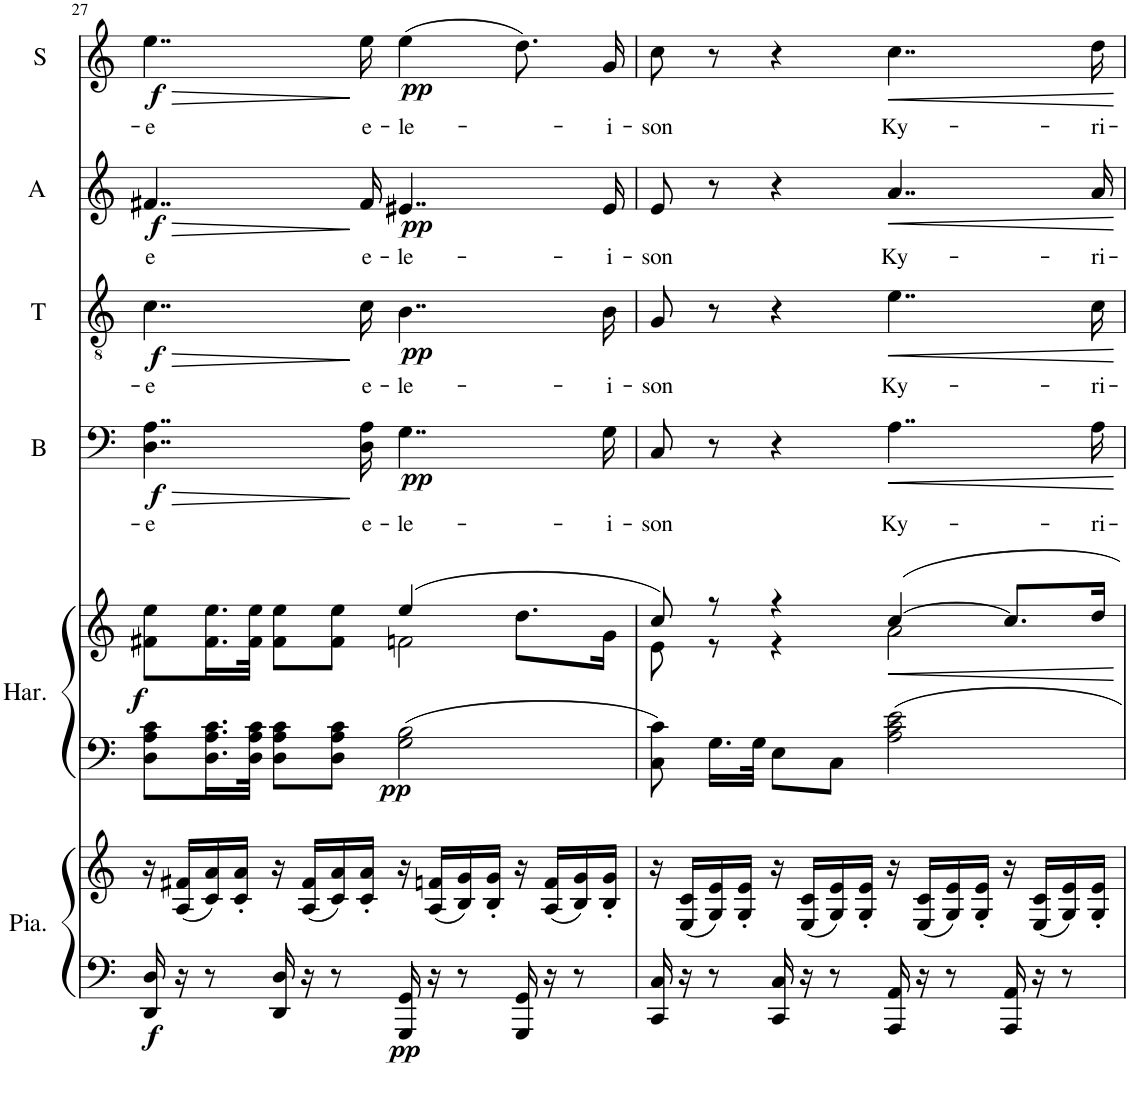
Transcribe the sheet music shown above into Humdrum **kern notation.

**kern	**kern	**dynam	**kern	**kern	**dynam	**kern	**text	**dynam	**kern	**text	**dynam	**kern	**text	**dynam	**kern	**text	**dynam
*part6	*part6	*part6	*part5	*part5	*part5	*part4	*part4	*part4	*part3	*part3	*part3	*part2	*part2	*part2	*part1	*part1	*part1
*staff8	*staff7	*staff7/8	*staff6	*staff5	*staff5/6	*staff4	*staff4	*staff4	*staff3	*staff3	*staff3	*staff2	*staff2	*staff2	*staff1	*staff1	*staff1
*I"Piano	*	*	*I"Harmonium	*	*	*I"B	*	*	*I"T	*	*	*I"A	*	*	*I"S	*	*
*I'Pia.	*	*	*I'Har.	*	*	*I'B	*	*	*I'T	*	*	*I'A	*	*	*I'S	*	*
!!LO:PB:g=z
*clefF4	*clefG2	*	*clefF4	*clefG2	*	*clefF4	*	*	*clefGv2	*	*	*clefG2	*	*	*clefG2	*	*
*k[]	*k[]	*	*k[]	*k[]	*	*k[]	*	*	*k[]	*	*	*k[]	*	*	*k[]	*	*
*M4/4	*M4/4	*	*M4/4	*M4/4	*	*M4/4	*	*	*M4/4	*	*	*M4/4	*	*	*M4/4	*	*
=27	=27	=27	=27	=27	=27	=27	=27	=27	=27	=27	=27	=27	=27	=27	=27	=27	=27
!LO:N:n=1:head=solid	!	!	!	!	!	!	!	!	!	!	!	!	!	!	!	!	!
!LO:N:n=2:head=solid	!	!LO:DY:b=2	!	!	!LO:DY:b	!	!LO:LY:b	!LO:HP:b	!	!LO:LY:b	!LO:HP:b	!	!LO:LY:b	!LO:HP:b	!	!LO:LY:b	!LO:HP:b
*	*	*	*	*^	*	*	*	*	*	*	*	*	*	*	*	*	*
!	!	!	!	!	!	!	!	!	!LO:DY:n=1:b	!	!	!LO:DY:n=1:b	!	!	!LO:DY:n=1:b	!	!	!LO:DY:n=1:b
16DD/ 16D/	16r	f	8D\ 8A\ 8c\L	8f#X\ 8ee\L	2ryy	f	4..D\ 4..A\	-e	> f	4..c\	-e	> f	4..f#X/	e	> f	4..ee\	-e	> f
!	!LO:N:n=1:head=solid	!	!	!	!	!	!	!	!	!	!	!	!	!	!	!	!	!
!	!LO:N:n=2:head=solid	!	!	!	!	!	!	!	!	!	!	!	!	!	!	!	!	!
16r	(16A/ 16f#X/LL	.	.	.	.	.	.	.	.	.	.	.	.	.	.	.	.	.
!	!LO:N:n=1:head=solid	!	!	!	!	!	!	!	!	!	!	!	!	!	!	!	!	!
!	!LO:N:n=2:head=solid	!	!	!	!	!	!	!	!	!	!	!	!	!	!	!	!	!
8r	16c/ 16a/)	.	16.D\ 16.A\ 16.c\L	16.f#\ 16.ee\L	.	.	.	.	.	.	.	.	.	.	.	.	.	.
!	!LO:N:n=1:head=solid	!	!	!	!	!	!	!	!	!	!	!	!	!	!	!	!	!
!	!LO:N:n=2:head=solid	!	!	!	!	!	!	!	!	!	!	!	!	!	!	!	!	!
.	16c/' 16a/'JJ	.	.	.	.	.	.	.	.	.	.	.	.	.	.	.	.	.
.	.	.	32D\ 32A\ 32c\JJk	32f#\ 32ee\JJk	.	.	.	.	.	.	.	.	.	.	.	.	.	.
!LO:N:n=1:head=solid	!	!	!	!	!	!	!	!	!	!	!	!	!	!	!	!	!	!
!LO:N:n=2:head=solid	!	!	!	!	!	!	!	!	!	!	!	!	!	!	!	!	!	!
16DD/ 16D/	16r	.	8D\ 8A\ 8c\L	8f#\ 8ee\L	.	.	.	.	.	.	.	.	.	.	.	.	.	.
!	!LO:N:n=1:head=solid	!	!	!	!	!	!	!	!	!	!	!	!	!	!	!	!	!
!	!LO:N:n=2:head=solid	!	!	!	!	!	!	!	!	!	!	!	!	!	!	!	!	!
16r	(16A/ 16f#/LL	.	.	.	.	.	.	.	.	.	.	.	.	.	.	.	.	.
!	!LO:N:n=1:head=solid	!	!	!	!	!	!	!	!	!	!	!	!	!	!	!	!	!
!	!LO:N:n=2:head=solid	!	!	!	!	!	!	!	!	!	!	!	!	!	!	!	!	!
8r	16c/ 16a/)	.	8D\ 8A\ 8c\J	8f#\ 8ee\J	.	.	.	.	.	.	.	.	.	.	.	.	.	.
!	!LO:N:n=1:head=solid	!	!	!	!	!	!	!	!	!	!	!	!	!	!	!	!	!
!	!LO:N:n=2:head=solid	!	!	!	!	!	!	!LO:LY:b	!	!	!LO:LY:b	!	!	!LO:LY:b	!	!	!LO:LY:b	!
.	16c/' 16a/'JJ	.	.	.	.	.	16D\ 16A\	e-	]	16c\	e-	]	16f#/	e-	]	16ee\	e-	]
!LO:N:n=1:head=solid	!	!	!	!	!	!	!	!	!	!	!	!	!	!	!	!	!	!
!LO:N:n=2:head=solid	!	!LO:DY:b=2	!	!	!	!LO:DY:b=2	!	!LO:LY:b	!LO:DY:n=2:b	!	!LO:LY:b	!LO:DY:n=2:b	!	!LO:LY:b	!LO:DY:n=2:b	!	!LO:LY:b	!LO:DY:n=2:b
16GGG/ 16GG/	16r	pp	2G\ 2B\	(4ee/	2fn\	pp	4..G\	-le-	pp	4..B\	-le-	pp	4..e#X/	-le-	pp	(4ee\	-le-	pp
!	!LO:N:n=1:head=solid	!	!	!	!	!	!	!	!	!	!	!	!	!	!	!	!	!
!	!LO:N:n=2:head=solid	!	!	!	!	!	!	!	!	!	!	!	!	!	!	!	!	!
16r	(16A/ 16fn/LL	.	.	.	.	.	.	.	.	.	.	.	.	.	.	.	.	.
!	!LO:N:n=1:head=solid	!	!	!	!	!	!	!	!	!	!	!	!	!	!	!	!	!
!	!LO:N:n=2:head=solid	!	!	!	!	!	!	!	!	!	!	!	!	!	!	!	!	!
8r	16B/ 16g/)	.	.	.	.	.	.	.	.	.	.	.	.	.	.	.	.	.
!	!LO:N:n=1:head=solid	!	!	!	!	!	!	!	!	!	!	!	!	!	!	!	!	!
!	!LO:N:n=2:head=solid	!	!	!	!	!	!	!	!	!	!	!	!	!	!	!	!	!
.	16B/' 16g/'JJ	.	.	.	.	.	.	.	.	.	.	.	.	.	.	.	.	.
!LO:N:n=1:head=solid	!	!	!	!	!	!	!	!	!	!	!	!	!	!	!	!	!	!
!LO:N:n=2:head=solid	!	!	!	!	!	!	!	!	!	!	!	!	!	!	!	!	!	!
16GGG/ 16GG/	16r	.	.	8.dd\L	.	.	.	.	.	.	.	.	.	.	.	8.dd\L)	.	.
!	!LO:N:n=1:head=solid	!	!	!	!	!	!	!	!	!	!	!	!	!	!	!	!	!
!	!LO:N:n=2:head=solid	!	!	!	!	!	!	!	!	!	!	!	!	!	!	!	!	!
16r	(16A/ 16f/LL	.	.	.	.	.	.	.	.	.	.	.	.	.	.	.	.	.
!	!LO:N:n=1:head=solid	!	!	!	!	!	!	!	!	!	!	!	!	!	!	!	!	!
!	!LO:N:n=2:head=solid	!	!	!	!	!	!	!	!	!	!	!	!	!	!	!	!	!
8r	16B/ 16g/)	.	.	.	.	.	.	.	.	.	.	.	.	.	.	.	.	.
!	!LO:N:n=1:head=solid	!	!	!	!	!	!	!	!	!	!	!	!	!	!	!	!	!
!	!LO:N:n=2:head=solid	!	!	!	!	!	!	!LO:LY:b	!	!	!LO:LY:b	!	!	!LO:LY:b	!	!	!LO:LY:b	!
.	16B/' 16g/'JJ	.	.	16g\Jk	.	.	16G\	-i-	.	16B\	-i-	.	16e#/	-i-	.	16g\Jk	-i-	.
=28	=28	=28	=28	=28	=28	=28	=28	=28	=28	=28	=28	=28	=28	=28	=28	=28	=28	=28
!LO:N:n=1:head=solid	!	!	!	!	!	!	!	!	!	!	!	!	!	!	!	!	!	!
!LO:N:n=2:head=solid	!	!	!	!	!	!	!	!LO:LY:b	!	!	!LO:LY:b	!	!	!LO:LY:b	!	!	!LO:LY:b	!
16CC/ 16C/	16r	.	8C\ 8c\	8cc/)	8e\	.	8C/	-son	.	8G/	-son	.	8e/	-son	.	8cc\	-son	.
!	!LO:N:n=1:head=solid	!	!	!	!	!	!	!	!	!	!	!	!	!	!	!	!	!
!	!LO:N:n=2:head=solid	!	!	!	!	!	!	!	!	!	!	!	!	!	!	!	!	!
16r	(16E/ 16c/LL	.	.	.	.	.	.	.	.	.	.	.	.	.	.	.	.	.
!	!LO:N:n=1:head=solid	!	!	!	!	!	!	!	!	!	!	!	!	!	!	!	!	!
!	!LO:N:n=2:head=solid	!	!	!	!	!	!	!	!	!	!	!	!	!	!	!	!	!
8r	16G/ 16e/)	.	16.G\LL	8r	8r	.	8r	.	.	8r	.	.	8r	.	.	8r	.	.
!	!LO:N:n=1:head=solid	!	!	!	!	!	!	!	!	!	!	!	!	!	!	!	!	!
!	!LO:N:n=2:head=solid	!	!	!	!	!	!	!	!	!	!	!	!	!	!	!	!	!
.	16G/' 16e/'JJ	.	.	.	.	.	.	.	.	.	.	.	.	.	.	.	.	.
.	.	.	32G\JJk	.	.	.	.	.	.	.	.	.	.	.	.	.	.	.
!LO:N:n=1:head=solid	!	!	!	!	!	!	!	!	!	!	!	!	!	!	!	!	!	!
!LO:N:n=2:head=solid	!	!	!	!	!	!	!	!	!	!	!	!	!	!	!	!	!	!
16CC/ 16C/	16r	.	8E\L	4r	4r	.	4r	.	.	4r	.	.	4r	.	.	4r	.	.
!	!LO:N:n=1:head=solid	!	!	!	!	!	!	!	!	!	!	!	!	!	!	!	!	!
!	!LO:N:n=2:head=solid	!	!	!	!	!	!	!	!	!	!	!	!	!	!	!	!	!
16r	(16E/ 16c/LL	.	.	.	.	.	.	.	.	.	.	.	.	.	.	.	.	.
!	!LO:N:n=1:head=solid	!	!	!	!	!	!	!	!	!	!	!	!	!	!	!	!	!
!	!LO:N:n=2:head=solid	!	!	!	!	!	!	!	!	!	!	!	!	!	!	!	!	!
8r	16G/ 16e/)	.	8C\J	.	.	.	.	.	.	.	.	.	.	.	.	.	.	.
!	!LO:N:n=1:head=solid	!	!	!	!	!	!	!	!	!	!	!	!	!	!	!	!	!
!	!LO:N:n=2:head=solid	!	!	!	!	!	!	!	!	!	!	!	!	!	!	!	!	!
.	16G/' 16e/'JJ	.	.	.	.	.	.	.	.	.	.	.	.	.	.	.	.	.
!LO:N:n=1:head=solid	!	!	!	!	!	!	!	!	!	!	!	!	!	!	!	!	!	!
!LO:N:n=2:head=solid	!	!	!	!	!	!	!	!LO:LY:b	!LO:HP:b	!	!LO:LY:b	!LO:HP:b	!	!LO:LY:b	!LO:HP:b	!	!LO:LY:b	!LO:HP:b
16AAA/ 16AA/	16r	.	2A\ 2c\ 2e\	[4cc/	2a\	.	4..A\	Ky-	<	4..e\	Ky-	<	4..a/	Ky-	<	4..cc\	Ky-	<
!	!LO:N:n=1:head=solid	!	!	!	!	!	!	!	!	!	!	!	!	!	!	!	!	!
!	!LO:N:n=2:head=solid	!	!	!	!	!	!	!	!	!	!	!	!	!	!	!	!	!
16r	(16E/ 16c/LL	.	.	.	.	.	.	.	.	.	.	.	.	.	.	.	.	.
!	!LO:N:n=1:head=solid	!	!	!	!	!	!	!	!	!	!	!	!	!	!	!	!	!
!	!LO:N:n=2:head=solid	!	!	!	!	!	!	!	!	!	!	!	!	!	!	!	!	!
8r	16G/ 16e/)	.	.	.	.	.	.	.	.	.	.	.	.	.	.	.	.	.
!	!LO:N:n=1:head=solid	!	!	!	!	!	!	!	!	!	!	!	!	!	!	!	!	!
!	!LO:N:n=2:head=solid	!	!	!	!	!	!	!	!	!	!	!	!	!	!	!	!	!
.	16G/' 16e/'JJ	.	.	.	.	.	.	.	.	.	.	.	.	.	.	.	.	.
!LO:N:n=1:head=solid	!	!	!	!	!	!	!	!	!	!	!	!	!	!	!	!	!	!
!LO:N:n=2:head=solid	!	!	!	!	!	!	!	!	!	!	!	!	!	!	!	!	!	!
16AAA/ 16AA/	16r	.	.	8.cc/L]	.	.	.	.	.	.	.	.	.	.	.	.	.	.
!	!LO:N:n=1:head=solid	!	!	!	!	!	!	!	!	!	!	!	!	!	!	!	!	!
!	!LO:N:n=2:head=solid	!	!	!	!	!	!	!	!	!	!	!	!	!	!	!	!	!
16r	(16E/ 16c/LL	.	.	.	.	.	.	.	.	.	.	.	.	.	.	.	.	.
!	!LO:N:n=1:head=solid	!	!	!	!	!	!	!	!	!	!	!	!	!	!	!	!	!
!	!LO:N:n=2:head=solid	!	!	!	!	!	!	!	!	!	!	!	!	!	!	!	!	!
8r	16G/ 16e/)	.	.	.	.	.	.	.	.	.	.	.	.	.	.	.	.	.
!	!LO:N:n=1:head=solid	!	!	!	!	!	!	!	!	!	!	!	!	!	!	!	!	!
!	!LO:N:n=2:head=solid	!	!	!	!	!	!	!LO:LY:b	!	!	!LO:LY:b	!	!	!LO:LY:b	!	!	!LO:LY:b	!
.	16G/' 16e/'JJ	.	.	16dd/Jk	.	.	16A\	-ri-	.	16c\	-ri-	.	16a/	-ri-	.	16dd\	-ri-	.
*	*	*	*	*v	*v	*	*	*	*	*	*	*	*	*	*	*	*	*
.	.	.	.	.	.	.	.	[	.	.	[	.	.	[	.	.	[
=	=	=	=	=	=	=	=	=	=	=	=	=	=	=	=	=	=
*-	*-	*-	*-	*-	*-	*-	*-	*-	*-	*-	*-	*-	*-	*-	*-	*-	*-
